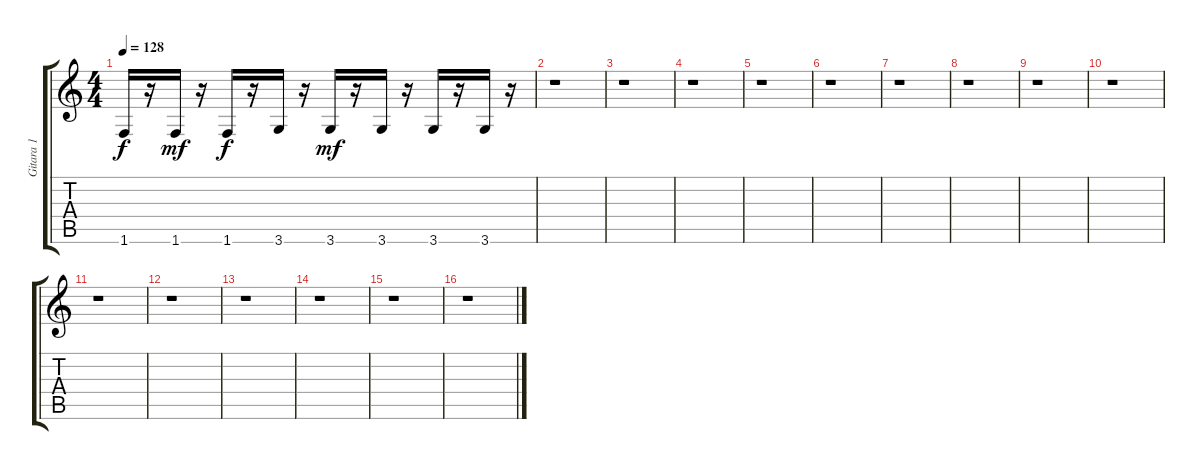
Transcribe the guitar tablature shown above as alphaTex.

\track ("Gitara 1" "Gitara 1") {instrument distortionguitar}
\staff {score tabs}
\tuning (E4 B3 G3 D3 A2 E2) {hide}
\ts (4 4)
\tempo 128
\clef g2
\ks c
1.6.16{dy f} r.16 1.6.16{dy mf} r.16 1.6.16{dy f} r.16 3.6.16 r.16 3.6.16{dy mf} r.16 3.6.16 r.16 3.6.16 r.16 3.6.16 r.16 |
r.1 |
r.1 |
r.1 |
r.1 |
r.1 |
r.1 |
r.1 |
r.1 |
r.1 |
r.1 |
r.1 |
r.1 |
r.1 |
r.1 |
r.1
